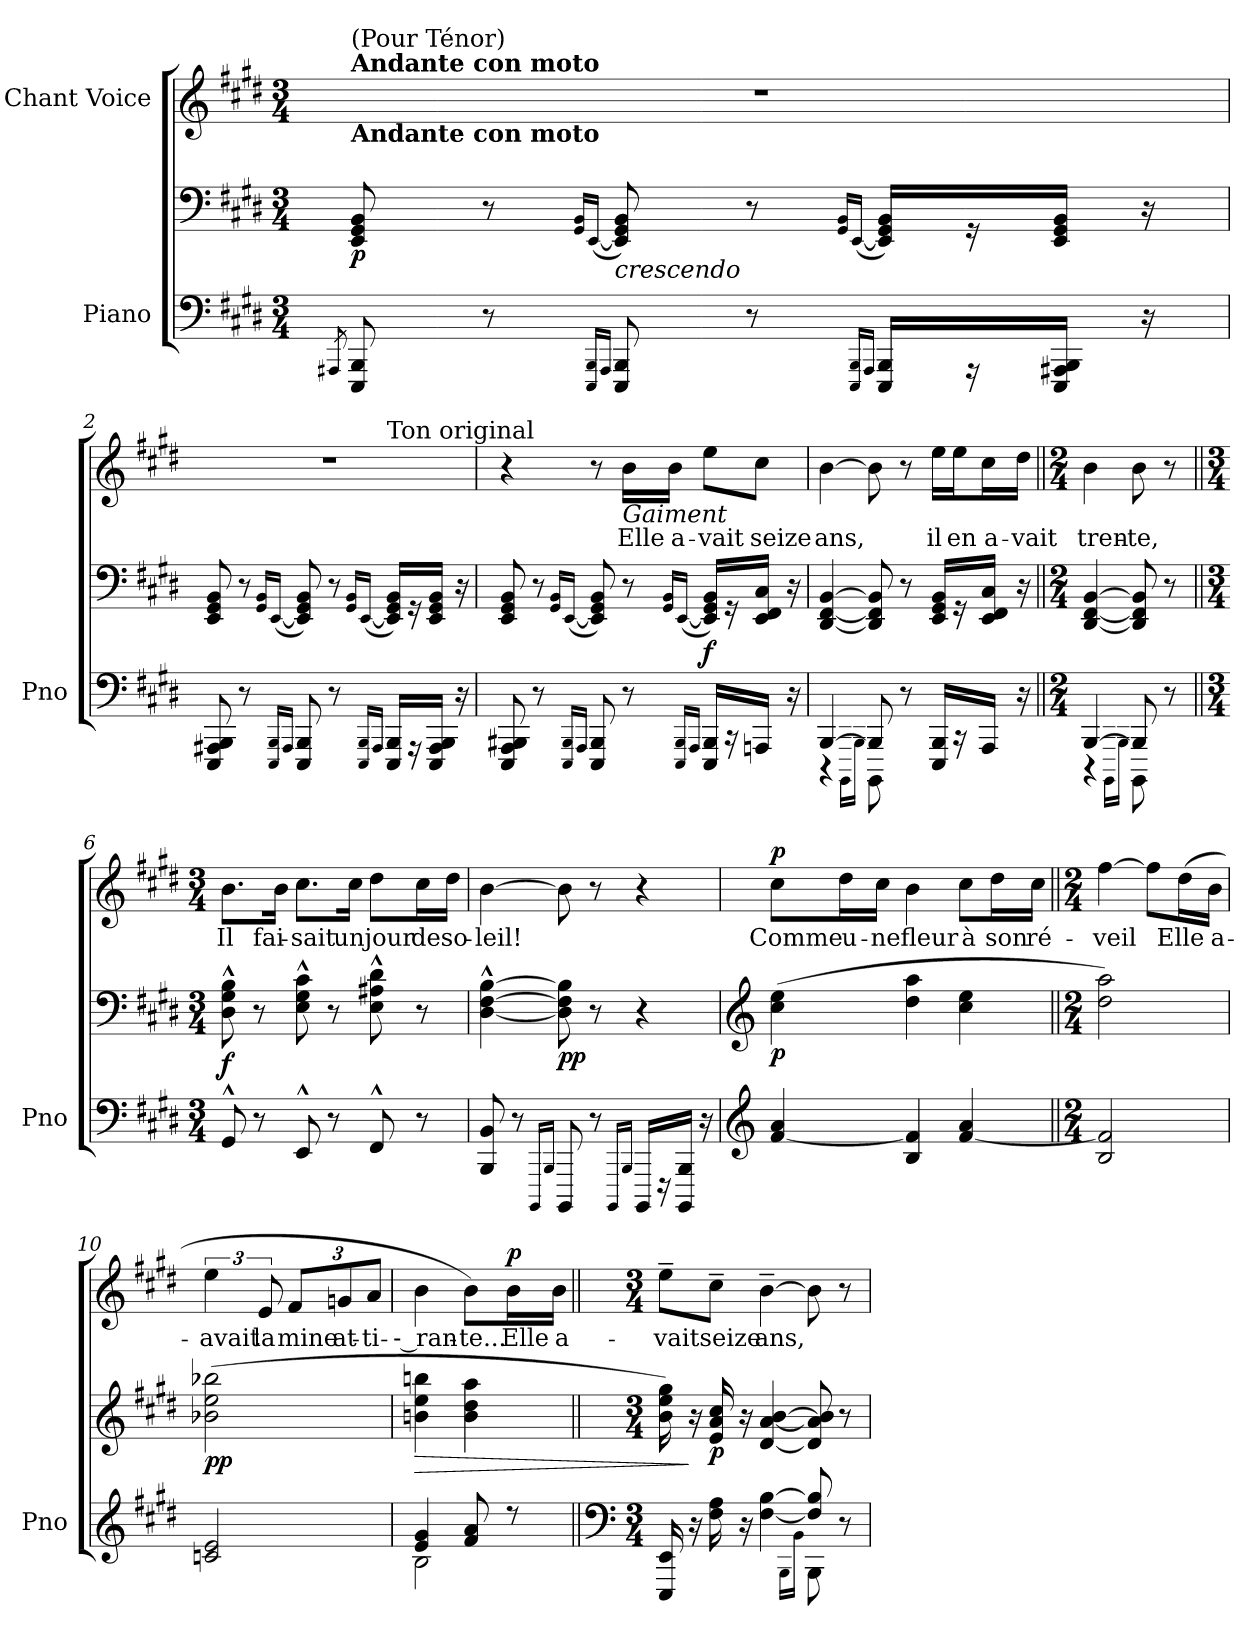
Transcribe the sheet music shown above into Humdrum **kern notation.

**kern	**kern	**dynam	**kern	**text	**dynam
*part2	*part2	*part2	*part1	*part1	*part1
*staff3	*staff2	*staff2/3	*staff1	*staff1	*staff1
*I"Piano	*	*	*I"Chant Voice	*	*
*I'Pno	*	*	*	*	*
*clefF4	*clefF4	*	*clefG2	*	*
*k[f#c#g#d#]	*k[f#c#g#d#]	*	*k[f#c#g#d#]	*	*
*M3/4	*M3/4	*	*M3/4	*	*
=1	=1	=1	=1	=1	=1
8qAAA#X/	.	.	.	.	.
!	!	!	!LO:TX:a:B:t=Andante con moto	!	!
!	!	!	!LO:TX:a:t=(Pour Ténor)	!	!
!	!	!	!LO:TX:b:B:t=Andante con moto	!	!
!	!	!LO:DY:b	!	!	!
8EEE/ 8BBB/	8EE/ 8GG#/ 8BB/	p	2.r	.	.
8r	8r	.	.	.	.
16qEEE/ 16qBBB/LL	16qGG#/ 16qBB/LL	.	.	.	.
16qAAA#/JJ	(<[>16qEE/JJ	.	.	.	.
!	!LO:TX:b:i:t=crescendo	!	!	!	!
8EEE/ 8BBB/	8EE/] 8GG#/ 8BB/)	.	.	.	.
8r	8r	.	.	.	.
16qEEE/ 16qBBB/LL	16qGG#/ 16qBB/LL	.	.	.	.
16qAAA#/JJ	(<[>16qEE/JJ	.	.	.	.
16EEE/ 16BBB/LL	16EE/] 16GG#/ 16BB/LL)	.	.	.	.
16r	16r	.	.	.	.
16EEE/ 16AAA#/ 16BBB/JJ	16EE/ 16GG#/ 16BB/JJ	.	.	.	.
16r	16r	.	.	.	.
=2	=2	=2	=2	=2	=2
*	*	*	*^	*	*
8EEE/ 8AAA#X/ 8BBB/	8EE/ 8GG#/ 8BB/	.	2.r	2ryy	.	.
8r	8r	.	.	.	.	.
16qEEE/ 16qBBB/LL	16qGG#/ 16qBB/LL	.	.	.	.	.
16qAAA#/JJ	(<[>16qEE/JJ	.	.	.	.	.
8EEE/ 8BBB/	8EE/] 8GG#/ 8BB/)	.	.	.	.	.
8r	8r	.	.	.	.	.
16qEEE/ 16qBBB/LL	16qGG#/ 16qBB/LL	.	.	.	.	.
16qAAA#/JJ	(<[>16qEE/JJ	.	.	.	.	.
!	!	!	!	!LO:TX:a:t=Ton original	!	!
16EEE/ 16BBB/LL	16EE/] 16GG#/ 16BB/LL)	.	.	4ryy	.	.
16r	16r	.	.	.	.	.
16EEE/ 16AAA#/ 16BBB/JJ	16EE/ 16GG#/ 16BB/JJ	.	.	.	.	.
16r	16r	.	.	.	.	.
*	*	*	*v	*v	*	*
!!LO:LB:g=z
=3	=3	=3	=3	=3	=3
8EEE/ 8AAA/ 8BBB#X/	8EE/ 8GG#/ 8BB/	.	4r	.	.
8r	8r	.	.	.	.
16qEEE/ 16qBBB#/LL	16qGG#/ 16qBB/LL	.	.	.	.
16qAAA/JJ	(<[>16qEE/JJ	.	.	.	.
8EEE/ 8BBB#/	8EE/] 8GG#/ 8BB/)	.	8r	.	.
!	!	!	!LO:TX:b:i:t=Gaiment	!	!
!	!	!	!	!LO:LY:b	!
8r	8r	.	16b\LL	Elle	.
!	!	!	!	!LO:LY:b	!
.	.	.	16b\JJ	a-	.
16qEEE/ 16qBBB#/LL	16qGG#/ 16qBB/LL	.	.	.	.
16qAAA/JJ	(<[>16qEE/JJ	.	.	.	.
!	!	!LO:DY:b	!	!LO:LY:b	!
16EEE/ 16BBB#/LL	16EE/] 16GG#/ 16BB/LL)	f	8ee\L	-vait	.
16r	16r	.	.	.	.
!	!	!	!	!LO:LY:b	!
16AAAn/JJ	16EE/ 16FF#/ 16C#/JJ	.	8cc#\J	seize	.
16r	16r	.	.	.	.
=4	=4	=4	=4	=4	=4
*^	*	*	*	*	*
!	!	!	!	!	!LO:LY:b	!
[4BBB/	4r	[4DD#/ [>4FF#/ [4BB/	.	[4b\	ans,	.
16qBBBB\LL	.	.	.	.	.	.
16qBBB\JJ	.	.	.	.	.	.
8BBB/]	8BBBB\	8DD#/] 8FF#/] 8BB/]	.	8b\]	.	.
8r	4.ryy	8r	.	8r	.	.
!	!	!	!	!	!LO:LY:b	!
16EEE/ 16BBB/LL	.	16EE/ 16GG#/ 16BB/LL	.	16ee\LL	il	.
!	!	!	!	!	!LO:LY:b	!
16r	.	16r	.	16ee\J	en	.
!	!	!	!	!	!LO:LY:b	!
16AAA/JJ	.	16EE/ 16FF#/ 16C#/JJ	.	16cc#\L	a-	.
!	!	!	!	!	!LO:LY:b	!
16r	.	16r	.	16dd#\JJ	-vait	.
=5||	=5||	=5||	=5||	=5||	=5||	=5||
*M2/4	*	*M2/4	*	*M2/4	*	*
!	!	!	!	!	!LO:LY:b	!
[4BBB/	4r	[4DD#/ [>4FF#/ [4BB/	.	4b\	tren-	.
16qBBBB\LL	.	.	.	.	.	.
16qBBB\JJ	.	.	.	.	.	.
!	!	!	!	!	!LO:LY:b	!
8BBB/]	8BBBB\	8DD#/] 8FF#/] 8BB/]	.	8b\	-te,	.
8r	8ryy	8r	.	8r	.	.
*v	*v	*	*	*	*	*
!!LO:LB:g=z
=6||	=6||	=6||	=6||	=6||	=6||
*M3/4	*M3/4	*	*M3/4	*	*
*^	*	*	*	*	*
!	!	!	!LO:DY:b	!	!LO:LY:b	!
*v	*v	*	*	*	*	*
8GG#^^/	8D#\^^ 8G#\^^ 8B\^^	f	8.b\L	Il	.
8r	8r	.	.	.	.
!	!	!	!	!LO:LY:b	!
.	.	.	16b\Jk	fai-	.
!	!	!	!	!LO:LY:b	!
8EE^^/	8E\^^ 8G#\^^ 8c#\^^	.	8.cc#\L	-sait	.
8r	8r	.	.	.	.
!	!	!	!	!LO:LY:b	!
.	.	.	16cc#\Jk	un	.
!	!	!	!	!LO:LY:b	!
8FF#^^/	8E\^^ 8A#X\^^ 8d#\^^	.	8dd#\L	jour	.
!	!	!	!	!LO:LY:b	!
8r	8r	.	16cc#\L	de	.
!	!	!	!	!LO:LY:b	!
.	.	.	16dd#\JJ	so-	.
=7	=7	=7	=7	=7	=7
!	!	!	!	!LO:LY:b	!
8BBB/ 8BB/	[4D#\^^ [>4F#\^^ [4B\^^	.	[4b\	-leil!	.
8r	.	.	.	.	.
16qBBBB/LL	.	.	.	.	.
16qBBB/JJ	.	.	.	.	.
!	!	!LO:DY:b	!	!	!
8BBBB/	8D#\] 8F#\] 8B\]	pp	8b\]	.	.
8r	8r	.	8r	.	.
16qBBBB/LL	.	.	.	.	.
16qBBB/JJ	.	.	.	.	.
16BBBB/LL	4r	.	4r	.	.
16r	.	.	.	.	.
16BBBB/ 16BBB/JJ	.	.	.	.	.
16r	.	.	.	.	.
!!LO:PB:g=z
=8	=8	=8	=8	=8	=8
*clefG2	*clefG2	*	*	*	*
!	!	!LO:DY:b	!	!LO:LY:b	!LO:DY:a
[4f#/ 4a/	(4cc#\ 4ee\	p	8cc#\L	Comme	p
!	!	!	!	!LO:LY:b	!
.	.	.	16dd#\L	u-	.
!	!	!	!	!LO:LY:b	!
.	.	.	16cc#\JJ	-ne	.
!	!	!	!	!LO:LY:b	!
4B/ 4f#/]	4dd#\ 4aa\	.	4b\	fleur	.
!	!	!	!	!LO:LY:b	!
[4f#/ 4a/	4cc#\ 4ee\	.	8cc#\L	à	.
!	!	!	!	!LO:LY:b	!
.	.	.	16dd#\L	son	.
!	!	!	!	!LO:LY:b	!
.	.	.	16cc#\JJ	ré-	.
=9||	=9||	=9||	=9||	=9||	=9||
*M2/4	*M2/4	*	*M2/4	*	*
!	!	!	!	!LO:LY:b	!
2B/ 2f#/]	2dd#\ 2aa\)	.	[4ff#\	-veil	.
.	.	.	8ff#\L]	.	.
!	!	!	!	!LO:LY:b	!
.	.	.	(16dd#\L	Elle	.
!	!	!	!	!LO:LY:b	!
.	.	.	16b\JJ	a-	.
=10	=10	=10	=10	=10	=10
!	!	!LO:DY:b	!	!LO:LY:b	!
2cn/ 2e/	(2b-X\ 2ee\ 2bb-X\	pp	6ee\	-avait	.
!	!	!	!	!LO:LY:b	!
.	.	.	12e/	la	.
!	!	!	!	!LO:LY:b	!
.	.	.	12f#/L	mine	.
!	!	!	!	!LO:LY:b	!
.	.	.	12gn/	at-	.
!	!	!	!	!LO:LY:b	!
.	.	.	12a/J	-ti-	.
!!LO:LB:g=z
=11	=11	=11	=11	=11	=11
*^	*	*	*	*	*
!	!	!	!LO:HP:b	!	!LO:LY:b	!
4e/ 4g#/	2B\	4bn\ 4ee\ 4bbn\	>	4b\	-- ran-	.
!	!	!	!	!	!LO:LY:b	!
8f#/ 8a/	.	4b\ 4dd#\ 4aa\	.	8b\L)	-te...	.
!	!	!	!	!	!LO:LY:b	!LO:DY:a
8r	.	.	.	16b\L	Elle	p
!	!	!	!	!	!LO:LY:b	!
.	.	.	.	16b\JJ	a-	.
=12||	=12||	=12||	=12||	=12||	=12||	=12||
*clefF4	*	*	*	*	*	*
*M3/4	*	*M3/4	*	*M3/4	*	*
!	!	!	!	!	!LO:LY:b	!
16EEE/ 16EE/	2ryy	16b\ 16ee\ 16gg#\)	.	8ee~\L	-vait	.
16r	.	16r	]	.	.	.
!	!	!	!LO:DY:b	!	!LO:LY:b	!
16F#\ 16A\	.	16e/ 16a/ 16cc#/	p	8cc#~\J	seize	.
16r	.	16r	.	.	.	.
!	!	!	!	!	!LO:LY:b	!
[4F#\ [4B\	.	[4d#/ [4a/ [4b/	.	[4b~\	ans,	.
.	16qBBB\LL	.	.	.	.	.
.	16qBB\JJ	.	.	.	.	.
8F#/] 8B/]	8BBB\	8d#/] 8a/] 8b/]	.	8b\]	.	.
8r	8ryy	8r	.	8r	.	.
*v	*v	*	*	*	*	*
=	=	=	=	=	=
*-	*-	*-	*-	*-	*-
